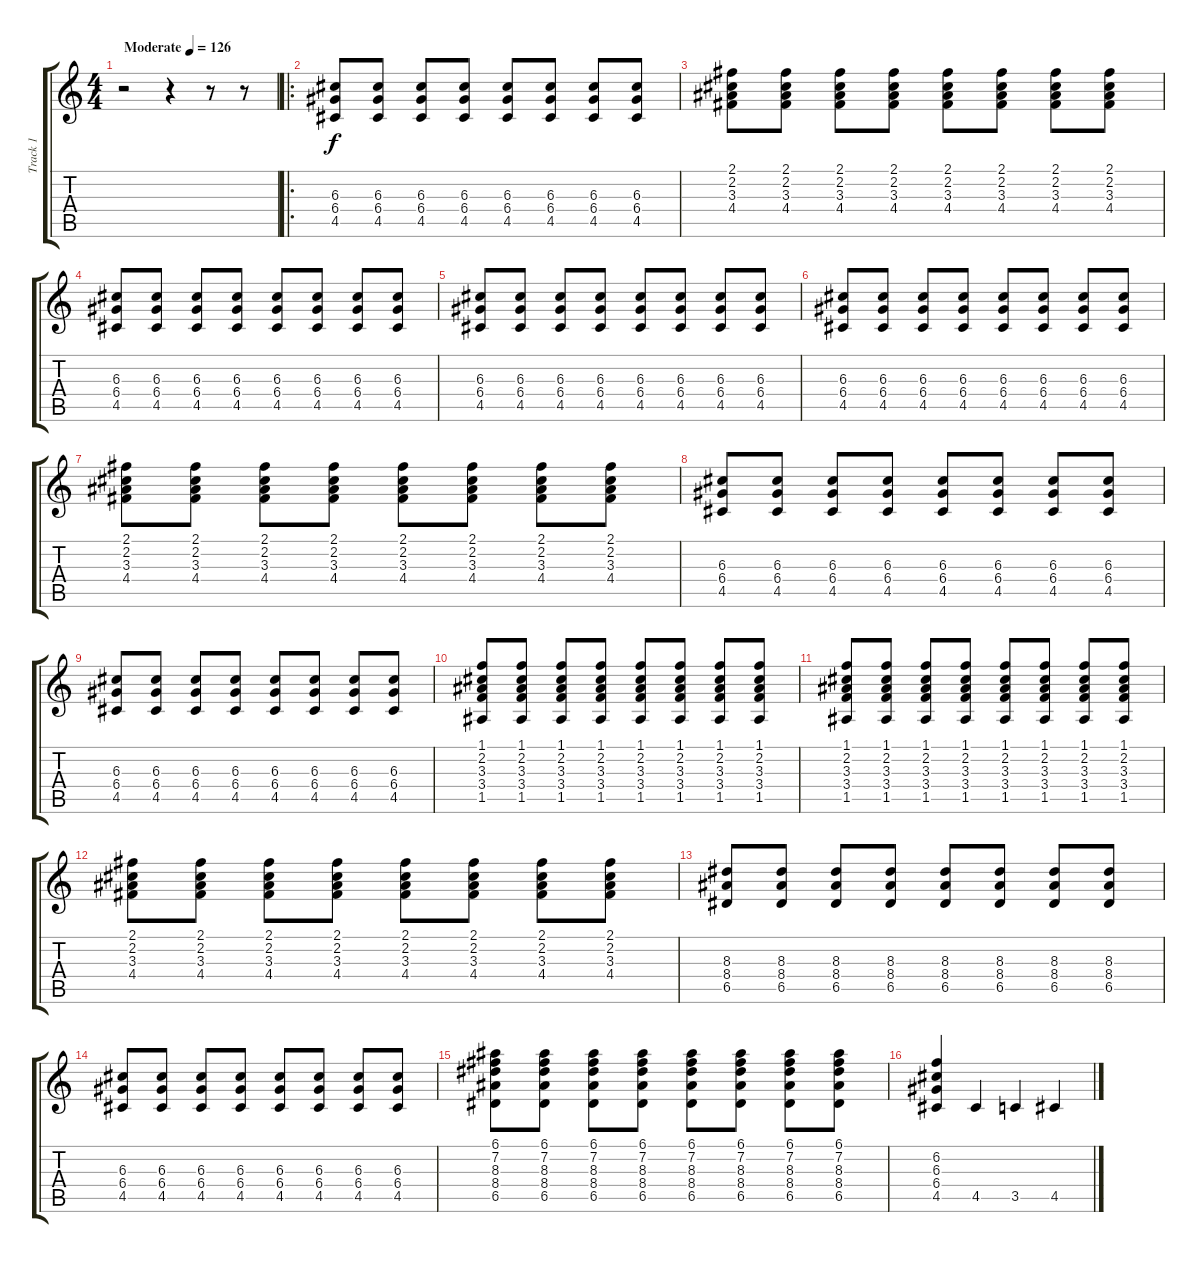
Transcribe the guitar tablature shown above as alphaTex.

\track ("Track 1" "Track 1") {instrument electricguitarclean}
\staff {score tabs}
\tuning (E4 B3 G3 D3 A2 E2) {hide}
\ts (4 4)
\tempo (126 "Moderate")
\clef g2
\ks c
r.2{dy f instrument electricguitarclean} r.4 r.8 r.8 |
\ro
(6.3 6.4 4.5).8 (6.3 6.4 4.5).8 (6.3 6.4 4.5).8 (6.3 6.4 4.5).8 (6.3 6.4 4.5).8 (6.3 6.4 4.5).8 (6.3 6.4 4.5).8 (6.3 6.4 4.5).8 |
(2.1 2.2 3.3 4.4).8 (2.1 2.2 3.3 4.4).8 (2.1 2.2 3.3 4.4).8 (2.1 2.2 3.3 4.4).8 (2.1 2.2 3.3 4.4).8 (2.1 2.2 3.3 4.4).8 (2.1 2.2 3.3 4.4).8 (2.1 2.2 3.3 4.4).8 |
(6.3 6.4 4.5).8 (6.3 6.4 4.5).8 (6.3 6.4 4.5).8 (6.3 6.4 4.5).8 (6.3 6.4 4.5).8 (6.3 6.4 4.5).8 (6.3 6.4 4.5).8 (6.3 6.4 4.5).8 |
(6.3 6.4 4.5).8 (6.3 6.4 4.5).8 (6.3 6.4 4.5).8 (6.3 6.4 4.5).8 (6.3 6.4 4.5).8 (6.3 6.4 4.5).8 (6.3 6.4 4.5).8 (6.3 6.4 4.5).8 |
(6.3 6.4 4.5).8 (6.3 6.4 4.5).8 (6.3 6.4 4.5).8 (6.3 6.4 4.5).8 (6.3 6.4 4.5).8 (6.3 6.4 4.5).8 (6.3 6.4 4.5).8 (6.3 6.4 4.5).8 |
(2.1 2.2 3.3 4.4).8 (2.1 2.2 3.3 4.4).8 (2.1 2.2 3.3 4.4).8 (2.1 2.2 3.3 4.4).8 (2.1 2.2 3.3 4.4).8 (2.1 2.2 3.3 4.4).8 (2.1 2.2 3.3 4.4).8 (2.1 2.2 3.3 4.4).8 |
(6.3 6.4 4.5).8 (6.3 6.4 4.5).8 (6.3 6.4 4.5).8 (6.3 6.4 4.5).8 (6.3 6.4 4.5).8 (6.3 6.4 4.5).8 (6.3 6.4 4.5).8 (6.3 6.4 4.5).8 |
(6.3 6.4 4.5).8 (6.3 6.4 4.5).8 (6.3 6.4 4.5).8 (6.3 6.4 4.5).8 (6.3 6.4 4.5).8 (6.3 6.4 4.5).8 (6.3 6.4 4.5).8 (6.3 6.4 4.5).8 |
(1.1 2.2 3.3 3.4 1.5).8 (1.1 2.2 3.3 3.4 1.5).8 (1.1 2.2 3.3 3.4 1.5).8 (1.1 2.2 3.3 3.4 1.5).8 (1.1 2.2 3.3 3.4 1.5).8 (1.1 2.2 3.3 3.4 1.5).8 (1.1 2.2 3.3 3.4 1.5).8 (1.1 2.2 3.3 3.4 1.5).8 |
(1.1 2.2 3.3 3.4 1.5).8 (1.1 2.2 3.3 3.4 1.5).8 (1.1 2.2 3.3 3.4 1.5).8 (1.1 2.2 3.3 3.4 1.5).8 (1.1 2.2 3.3 3.4 1.5).8 (1.1 2.2 3.3 3.4 1.5).8 (1.1 2.2 3.3 3.4 1.5).8 (1.1 2.2 3.3 3.4 1.5).8 |
(2.1 2.2 3.3 4.4).8 (2.1 2.2 3.3 4.4).8 (2.1 2.2 3.3 4.4).8 (2.1 2.2 3.3 4.4).8 (2.1 2.2 3.3 4.4).8 (2.1 2.2 3.3 4.4).8 (2.1 2.2 3.3 4.4).8 (2.1 2.2 3.3 4.4).8 |
(8.3 8.4 6.5).8 (8.3 8.4 6.5).8 (8.3 8.4 6.5).8 (8.3 8.4 6.5).8 (8.3 8.4 6.5).8 (8.3 8.4 6.5).8 (8.3 8.4 6.5).8 (8.3 8.4 6.5).8 |
(6.3 6.4 4.5).8 (6.3 6.4 4.5).8 (6.3 6.4 4.5).8 (6.3 6.4 4.5).8 (6.3 6.4 4.5).8 (6.3 6.4 4.5).8 (6.3 6.4 4.5).8 (6.3 6.4 4.5).8 |
(6.1 7.2 8.3 8.4 6.5).8 (6.1 7.2 8.3 8.4 6.5).8 (6.1 7.2 8.3 8.4 6.5).8 (6.1 7.2 8.3 8.4 6.5).8 (6.1 7.2 8.3 8.4 6.5).8 (6.1 7.2 8.3 8.4 6.5).8 (6.1 7.2 8.3 8.4 6.5).8 (6.1 7.2 8.3 8.4 6.5).8 |
(6.2 6.3 6.4 4.5).4 4.5.4 3.5.4 4.5.4
